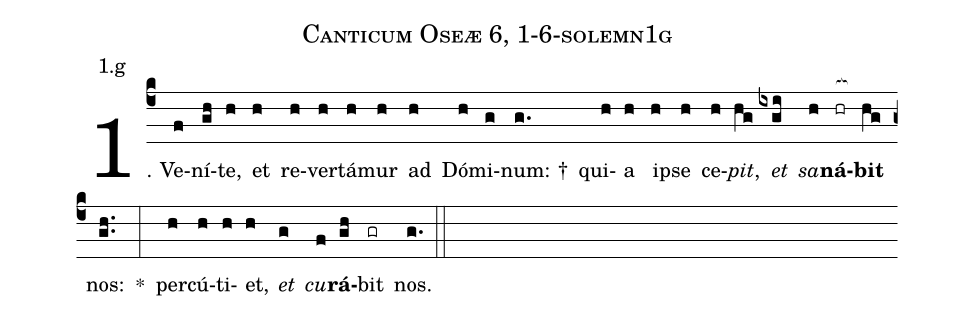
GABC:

name: Canticum Oseæ 6, 1-6-solemn1g;
annotation: 1.g;
%%
(c4)1. Ve(f)ní(gh)te,(h) et(h) re(h)ver(h)tá(h)mur(h) ad(h) Dó(h)mi(g)num: †(g.) qui(h)a(h) ip(h)se(h) ce(h)<i>pit</i>,(hg) <i>et</i>(ixgi) <i>sa</i>(h)<b>ná</b>(hr[ocb:1{])<b>bit</b>(hg[ocb:0}]) nos:(gh..) *(:) per(h)cú(h)ti(h)et,(h) <i>et</i>(g) <i>cu</i>(f)<b>rá</b>(gh)bit(gr) nos.(g.) (::)
